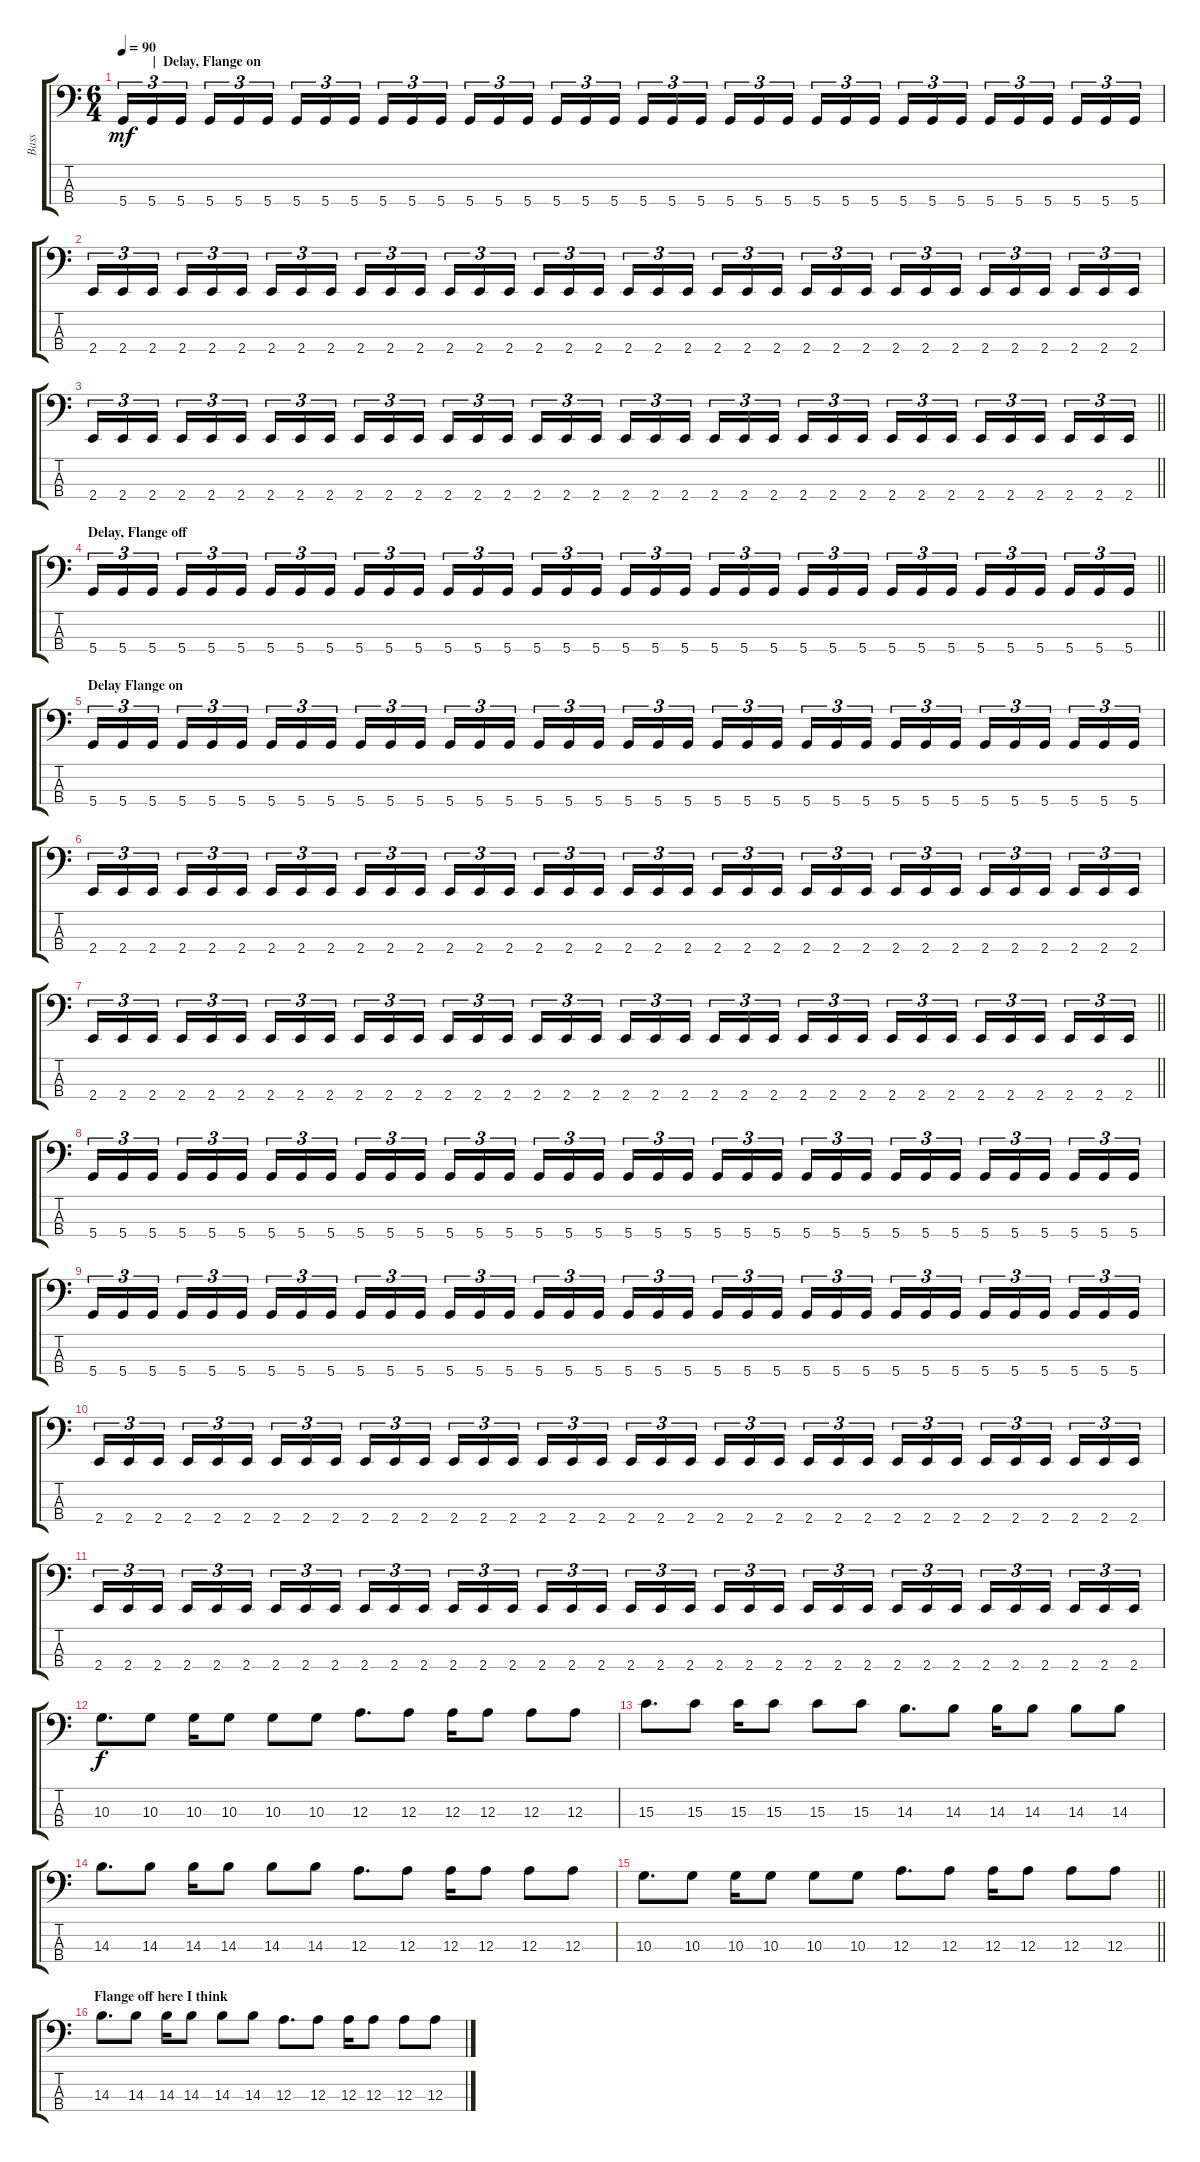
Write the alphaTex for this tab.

\track ("Bass" "Bass") {instrument electricbassfinger}
\staff {score tabs}
\tuning (G2 D2 A1 D1) {hide}
\ts (6 4)
\section ("" "          |  Delay, Flange on")
\tempo 90
\clef f4
\ks c
5.4.16{tu (3 2) dy mf} 5.4.16{tu (3 2)} 5.4.16{tu (3 2) beam splitsecondary} 5.4.16{tu (3 2)} 5.4.16{tu (3 2)} 5.4.16{tu (3 2) beam splitsecondary} 5.4.16{tu (3 2)} 5.4.16{tu (3 2)} 5.4.16{tu (3 2) beam splitsecondary} 5.4.16{tu (3 2)} 5.4.16{tu (3 2)} 5.4.16{tu (3 2) beam splitsecondary} 5.4.16{tu (3 2)} 5.4.16{tu (3 2)} 5.4.16{tu (3 2) beam splitsecondary} 5.4.16{tu (3 2)} 5.4.16{tu (3 2)} 5.4.16{tu (3 2)} 5.4.16{tu (3 2)} 5.4.16{tu (3 2)} 5.4.16{tu (3 2) beam splitsecondary} 5.4.16{tu (3 2)} 5.4.16{tu (3 2)} 5.4.16{tu (3 2) beam splitsecondary} 5.4.16{tu (3 2)} 5.4.16{tu (3 2)} 5.4.16{tu (3 2) beam splitsecondary} 5.4.16{tu (3 2)} 5.4.16{tu (3 2)} 5.4.16{tu (3 2) beam splitsecondary} 5.4.16{tu (3 2)} 5.4.16{tu (3 2)} 5.4.16{tu (3 2) beam splitsecondary} 5.4.16{tu (3 2)} 5.4.16{tu (3 2)} 5.4.16{tu (3 2)} |
2.4.16{tu (3 2)} 2.4.16{tu (3 2)} 2.4.16{tu (3 2) beam splitsecondary} 2.4.16{tu (3 2)} 2.4.16{tu (3 2)} 2.4.16{tu (3 2) beam splitsecondary} 2.4.16{tu (3 2)} 2.4.16{tu (3 2)} 2.4.16{tu (3 2) beam splitsecondary} 2.4.16{tu (3 2)} 2.4.16{tu (3 2)} 2.4.16{tu (3 2) beam splitsecondary} 2.4.16{tu (3 2)} 2.4.16{tu (3 2)} 2.4.16{tu (3 2) beam splitsecondary} 2.4.16{tu (3 2)} 2.4.16{tu (3 2)} 2.4.16{tu (3 2)} 2.4.16{tu (3 2)} 2.4.16{tu (3 2)} 2.4.16{tu (3 2) beam splitsecondary} 2.4.16{tu (3 2)} 2.4.16{tu (3 2)} 2.4.16{tu (3 2) beam splitsecondary} 2.4.16{tu (3 2)} 2.4.16{tu (3 2)} 2.4.16{tu (3 2) beam splitsecondary} 2.4.16{tu (3 2)} 2.4.16{tu (3 2)} 2.4.16{tu (3 2) beam splitsecondary} 2.4.16{tu (3 2)} 2.4.16{tu (3 2)} 2.4.16{tu (3 2) beam splitsecondary} 2.4.16{tu (3 2)} 2.4.16{tu (3 2)} 2.4.16{tu (3 2)} |
\barLineRight lightlight
2.4.16{tu (3 2)} 2.4.16{tu (3 2)} 2.4.16{tu (3 2) beam splitsecondary} 2.4.16{tu (3 2)} 2.4.16{tu (3 2)} 2.4.16{tu (3 2) beam splitsecondary} 2.4.16{tu (3 2)} 2.4.16{tu (3 2)} 2.4.16{tu (3 2) beam splitsecondary} 2.4.16{tu (3 2)} 2.4.16{tu (3 2)} 2.4.16{tu (3 2) beam splitsecondary} 2.4.16{tu (3 2)} 2.4.16{tu (3 2)} 2.4.16{tu (3 2) beam splitsecondary} 2.4.16{tu (3 2)} 2.4.16{tu (3 2)} 2.4.16{tu (3 2)} 2.4.16{tu (3 2)} 2.4.16{tu (3 2)} 2.4.16{tu (3 2) beam splitsecondary} 2.4.16{tu (3 2)} 2.4.16{tu (3 2)} 2.4.16{tu (3 2) beam splitsecondary} 2.4.16{tu (3 2)} 2.4.16{tu (3 2)} 2.4.16{tu (3 2) beam splitsecondary} 2.4.16{tu (3 2)} 2.4.16{tu (3 2)} 2.4.16{tu (3 2) beam splitsecondary} 2.4.16{tu (3 2)} 2.4.16{tu (3 2)} 2.4.16{tu (3 2) beam splitsecondary} 2.4.16{tu (3 2)} 2.4.16{tu (3 2)} 2.4.16{tu (3 2)} |
\section ("" "Delay, Flange off")
\barLineRight lightlight
5.4.16{tu (3 2)} 5.4.16{tu (3 2)} 5.4.16{tu (3 2) beam splitsecondary} 5.4.16{tu (3 2)} 5.4.16{tu (3 2)} 5.4.16{tu (3 2) beam splitsecondary} 5.4.16{tu (3 2)} 5.4.16{tu (3 2)} 5.4.16{tu (3 2) beam splitsecondary} 5.4.16{tu (3 2)} 5.4.16{tu (3 2)} 5.4.16{tu (3 2) beam splitsecondary} 5.4.16{tu (3 2)} 5.4.16{tu (3 2)} 5.4.16{tu (3 2) beam splitsecondary} 5.4.16{tu (3 2)} 5.4.16{tu (3 2)} 5.4.16{tu (3 2)} 5.4.16{tu (3 2)} 5.4.16{tu (3 2)} 5.4.16{tu (3 2) beam splitsecondary} 5.4.16{tu (3 2)} 5.4.16{tu (3 2)} 5.4.16{tu (3 2) beam splitsecondary} 5.4.16{tu (3 2)} 5.4.16{tu (3 2)} 5.4.16{tu (3 2) beam splitsecondary} 5.4.16{tu (3 2)} 5.4.16{tu (3 2)} 5.4.16{tu (3 2) beam splitsecondary} 5.4.16{tu (3 2)} 5.4.16{tu (3 2)} 5.4.16{tu (3 2) beam splitsecondary} 5.4.16{tu (3 2)} 5.4.16{tu (3 2)} 5.4.16{tu (3 2)} |
\section ("" "Delay Flange on")
5.4.16{tu (3 2)} 5.4.16{tu (3 2)} 5.4.16{tu (3 2) beam splitsecondary} 5.4.16{tu (3 2)} 5.4.16{tu (3 2)} 5.4.16{tu (3 2) beam splitsecondary} 5.4.16{tu (3 2)} 5.4.16{tu (3 2)} 5.4.16{tu (3 2) beam splitsecondary} 5.4.16{tu (3 2)} 5.4.16{tu (3 2)} 5.4.16{tu (3 2) beam splitsecondary} 5.4.16{tu (3 2)} 5.4.16{tu (3 2)} 5.4.16{tu (3 2) beam splitsecondary} 5.4.16{tu (3 2)} 5.4.16{tu (3 2)} 5.4.16{tu (3 2)} 5.4.16{tu (3 2)} 5.4.16{tu (3 2)} 5.4.16{tu (3 2) beam splitsecondary} 5.4.16{tu (3 2)} 5.4.16{tu (3 2)} 5.4.16{tu (3 2) beam splitsecondary} 5.4.16{tu (3 2)} 5.4.16{tu (3 2)} 5.4.16{tu (3 2) beam splitsecondary} 5.4.16{tu (3 2)} 5.4.16{tu (3 2)} 5.4.16{tu (3 2) beam splitsecondary} 5.4.16{tu (3 2)} 5.4.16{tu (3 2)} 5.4.16{tu (3 2) beam splitsecondary} 5.4.16{tu (3 2)} 5.4.16{tu (3 2)} 5.4.16{tu (3 2)} |
2.4.16{tu (3 2)} 2.4.16{tu (3 2)} 2.4.16{tu (3 2) beam splitsecondary} 2.4.16{tu (3 2)} 2.4.16{tu (3 2)} 2.4.16{tu (3 2) beam splitsecondary} 2.4.16{tu (3 2)} 2.4.16{tu (3 2)} 2.4.16{tu (3 2) beam splitsecondary} 2.4.16{tu (3 2)} 2.4.16{tu (3 2)} 2.4.16{tu (3 2) beam splitsecondary} 2.4.16{tu (3 2)} 2.4.16{tu (3 2)} 2.4.16{tu (3 2) beam splitsecondary} 2.4.16{tu (3 2)} 2.4.16{tu (3 2)} 2.4.16{tu (3 2)} 2.4.16{tu (3 2)} 2.4.16{tu (3 2)} 2.4.16{tu (3 2) beam splitsecondary} 2.4.16{tu (3 2)} 2.4.16{tu (3 2)} 2.4.16{tu (3 2) beam splitsecondary} 2.4.16{tu (3 2)} 2.4.16{tu (3 2)} 2.4.16{tu (3 2) beam splitsecondary} 2.4.16{tu (3 2)} 2.4.16{tu (3 2)} 2.4.16{tu (3 2) beam splitsecondary} 2.4.16{tu (3 2)} 2.4.16{tu (3 2)} 2.4.16{tu (3 2) beam splitsecondary} 2.4.16{tu (3 2)} 2.4.16{tu (3 2)} 2.4.16{tu (3 2)} |
\barLineRight lightlight
2.4.16{tu (3 2)} 2.4.16{tu (3 2)} 2.4.16{tu (3 2) beam splitsecondary} 2.4.16{tu (3 2)} 2.4.16{tu (3 2)} 2.4.16{tu (3 2) beam splitsecondary} 2.4.16{tu (3 2)} 2.4.16{tu (3 2)} 2.4.16{tu (3 2) beam splitsecondary} 2.4.16{tu (3 2)} 2.4.16{tu (3 2)} 2.4.16{tu (3 2) beam splitsecondary} 2.4.16{tu (3 2)} 2.4.16{tu (3 2)} 2.4.16{tu (3 2) beam splitsecondary} 2.4.16{tu (3 2)} 2.4.16{tu (3 2)} 2.4.16{tu (3 2)} 2.4.16{tu (3 2)} 2.4.16{tu (3 2)} 2.4.16{tu (3 2) beam splitsecondary} 2.4.16{tu (3 2)} 2.4.16{tu (3 2)} 2.4.16{tu (3 2) beam splitsecondary} 2.4.16{tu (3 2)} 2.4.16{tu (3 2)} 2.4.16{tu (3 2) beam splitsecondary} 2.4.16{tu (3 2)} 2.4.16{tu (3 2)} 2.4.16{tu (3 2) beam splitsecondary} 2.4.16{tu (3 2)} 2.4.16{tu (3 2)} 2.4.16{tu (3 2) beam splitsecondary} 2.4.16{tu (3 2)} 2.4.16{tu (3 2)} 2.4.16{tu (3 2)} |
5.4.16{tu (3 2)} 5.4.16{tu (3 2)} 5.4.16{tu (3 2) beam splitsecondary} 5.4.16{tu (3 2)} 5.4.16{tu (3 2)} 5.4.16{tu (3 2) beam splitsecondary} 5.4.16{tu (3 2)} 5.4.16{tu (3 2)} 5.4.16{tu (3 2) beam splitsecondary} 5.4.16{tu (3 2)} 5.4.16{tu (3 2)} 5.4.16{tu (3 2) beam splitsecondary} 5.4.16{tu (3 2)} 5.4.16{tu (3 2)} 5.4.16{tu (3 2) beam splitsecondary} 5.4.16{tu (3 2)} 5.4.16{tu (3 2)} 5.4.16{tu (3 2)} 5.4.16{tu (3 2)} 5.4.16{tu (3 2)} 5.4.16{tu (3 2) beam splitsecondary} 5.4.16{tu (3 2)} 5.4.16{tu (3 2)} 5.4.16{tu (3 2) beam splitsecondary} 5.4.16{tu (3 2)} 5.4.16{tu (3 2)} 5.4.16{tu (3 2) beam splitsecondary} 5.4.16{tu (3 2)} 5.4.16{tu (3 2)} 5.4.16{tu (3 2) beam splitsecondary} 5.4.16{tu (3 2)} 5.4.16{tu (3 2)} 5.4.16{tu (3 2) beam splitsecondary} 5.4.16{tu (3 2)} 5.4.16{tu (3 2)} 5.4.16{tu (3 2)} |
5.4.16{tu (3 2)} 5.4.16{tu (3 2)} 5.4.16{tu (3 2) beam splitsecondary} 5.4.16{tu (3 2)} 5.4.16{tu (3 2)} 5.4.16{tu (3 2) beam splitsecondary} 5.4.16{tu (3 2)} 5.4.16{tu (3 2)} 5.4.16{tu (3 2) beam splitsecondary} 5.4.16{tu (3 2)} 5.4.16{tu (3 2)} 5.4.16{tu (3 2) beam splitsecondary} 5.4.16{tu (3 2)} 5.4.16{tu (3 2)} 5.4.16{tu (3 2) beam splitsecondary} 5.4.16{tu (3 2)} 5.4.16{tu (3 2)} 5.4.16{tu (3 2)} 5.4.16{tu (3 2)} 5.4.16{tu (3 2)} 5.4.16{tu (3 2) beam splitsecondary} 5.4.16{tu (3 2)} 5.4.16{tu (3 2)} 5.4.16{tu (3 2) beam splitsecondary} 5.4.16{tu (3 2)} 5.4.16{tu (3 2)} 5.4.16{tu (3 2) beam splitsecondary} 5.4.16{tu (3 2)} 5.4.16{tu (3 2)} 5.4.16{tu (3 2) beam splitsecondary} 5.4.16{tu (3 2)} 5.4.16{tu (3 2)} 5.4.16{tu (3 2) beam splitsecondary} 5.4.16{tu (3 2)} 5.4.16{tu (3 2)} 5.4.16{tu (3 2)} |
2.4.16{tu (3 2)} 2.4.16{tu (3 2)} 2.4.16{tu (3 2) beam splitsecondary} 2.4.16{tu (3 2)} 2.4.16{tu (3 2)} 2.4.16{tu (3 2) beam splitsecondary} 2.4.16{tu (3 2)} 2.4.16{tu (3 2)} 2.4.16{tu (3 2) beam splitsecondary} 2.4.16{tu (3 2)} 2.4.16{tu (3 2)} 2.4.16{tu (3 2) beam splitsecondary} 2.4.16{tu (3 2)} 2.4.16{tu (3 2)} 2.4.16{tu (3 2) beam splitsecondary} 2.4.16{tu (3 2)} 2.4.16{tu (3 2)} 2.4.16{tu (3 2)} 2.4.16{tu (3 2)} 2.4.16{tu (3 2)} 2.4.16{tu (3 2) beam splitsecondary} 2.4.16{tu (3 2)} 2.4.16{tu (3 2)} 2.4.16{tu (3 2) beam splitsecondary} 2.4.16{tu (3 2)} 2.4.16{tu (3 2)} 2.4.16{tu (3 2) beam splitsecondary} 2.4.16{tu (3 2)} 2.4.16{tu (3 2)} 2.4.16{tu (3 2) beam splitsecondary} 2.4.16{tu (3 2)} 2.4.16{tu (3 2)} 2.4.16{tu (3 2) beam splitsecondary} 2.4.16{tu (3 2)} 2.4.16{tu (3 2)} 2.4.16{tu (3 2)} |
2.4.16{tu (3 2)} 2.4.16{tu (3 2)} 2.4.16{tu (3 2) beam splitsecondary} 2.4.16{tu (3 2)} 2.4.16{tu (3 2)} 2.4.16{tu (3 2) beam splitsecondary} 2.4.16{tu (3 2)} 2.4.16{tu (3 2)} 2.4.16{tu (3 2) beam splitsecondary} 2.4.16{tu (3 2)} 2.4.16{tu (3 2)} 2.4.16{tu (3 2) beam splitsecondary} 2.4.16{tu (3 2)} 2.4.16{tu (3 2)} 2.4.16{tu (3 2) beam splitsecondary} 2.4.16{tu (3 2)} 2.4.16{tu (3 2)} 2.4.16{tu (3 2)} 2.4.16{tu (3 2)} 2.4.16{tu (3 2)} 2.4.16{tu (3 2) beam splitsecondary} 2.4.16{tu (3 2)} 2.4.16{tu (3 2)} 2.4.16{tu (3 2) beam splitsecondary} 2.4.16{tu (3 2)} 2.4.16{tu (3 2)} 2.4.16{tu (3 2) beam splitsecondary} 2.4.16{tu (3 2)} 2.4.16{tu (3 2)} 2.4.16{tu (3 2) beam splitsecondary} 2.4.16{tu (3 2)} 2.4.16{tu (3 2)} 2.4.16{tu (3 2) beam splitsecondary} 2.4.16{tu (3 2)} 2.4.16{tu (3 2)} 2.4.16{tu (3 2)} |
10.3.8{d dy f} 10.3.8 10.3.16 10.3.8 10.3.8 10.3.8 12.3.8{d} 12.3.8 12.3.16 12.3.8 12.3.8 12.3.8 |
15.3.8{d} 15.3.8 15.3.16 15.3.8 15.3.8 15.3.8 14.3.8{d} 14.3.8 14.3.16 14.3.8 14.3.8 14.3.8 |
14.3.8{d} 14.3.8 14.3.16 14.3.8 14.3.8 14.3.8 12.3.8{d} 12.3.8 12.3.16 12.3.8 12.3.8 12.3.8 |
\barLineRight lightlight
10.3.8{d} 10.3.8 10.3.16 10.3.8 10.3.8 10.3.8 12.3.8{d} 12.3.8 12.3.16 12.3.8 12.3.8 12.3.8 |
\section ("" "Flange off here I think")
14.3.8{d} 14.3.8 14.3.16 14.3.8 14.3.8 14.3.8 12.3.8{d} 12.3.8 12.3.16 12.3.8 12.3.8 12.3.8
